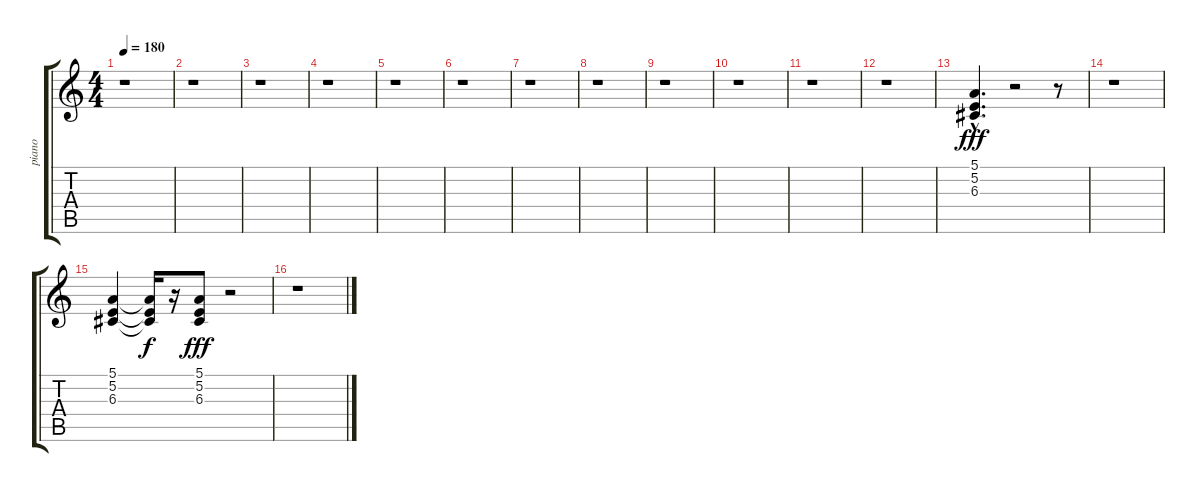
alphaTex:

\track ("piano" "piano") {instrument acousticgrandpiano}
\staff {score tabs}
\tuning (E4 B3 G3 D3 A2 E2) {hide}
\ts (4 4)
\tempo 180
\clef g2
\ks c
r.1{dy fff} |
r.1 |
r.1 |
r.1 |
r.1 |
r.1 |
r.1 |
r.1 |
r.1 |
r.1 |
r.1 |
r.1 |
(5.1{hac} 5.2{hac} 6.3{hac}).4{d} r.2 r.8 |
r.1 |
(5.1 5.2 6.3).4 (5.1{t} 5.2{t} 6.3{t}).16{dy f} r.16 (5.1 5.2 6.3).8{dy fff} r.2 |
r.1
